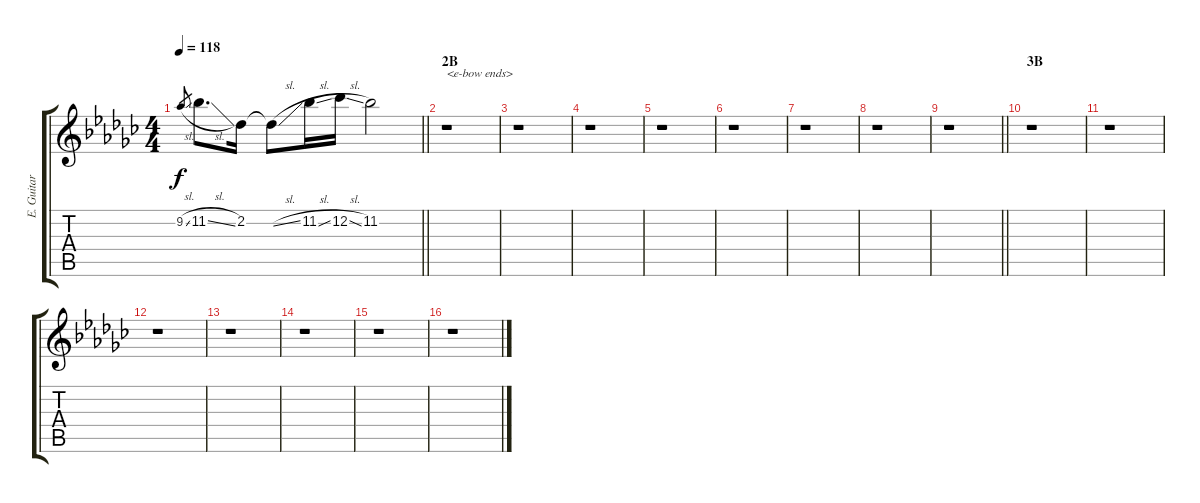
\track ("E. Guitar I" "E. Guitar ") {instrument overdrivenguitar}
\staff {score tabs}
\tuning (E4 B3 G3 D3 A2 E2) {hide}
\ts (4 4)
\tempo 118
\clef g2
\barLineRight lightlight
\ks gb
9.2{sl}.8{gr dy f} 11.2{sl}.8{d} 2.2.16 2.2{sl t}.8 11.2{sl}.16 12.2{sl}.16 11.2.2 |
\section ("" "2B")
r.1{txt "<e-bow ends>"} |
r.1 |
r.1 |
r.1 |
r.1 |
r.1 |
r.1 |
\barLineRight lightlight
r.1 |
\section ("" "3B")
r.1 |
r.1 |
r.1 |
r.1 |
r.1 |
r.1 |
r.1
